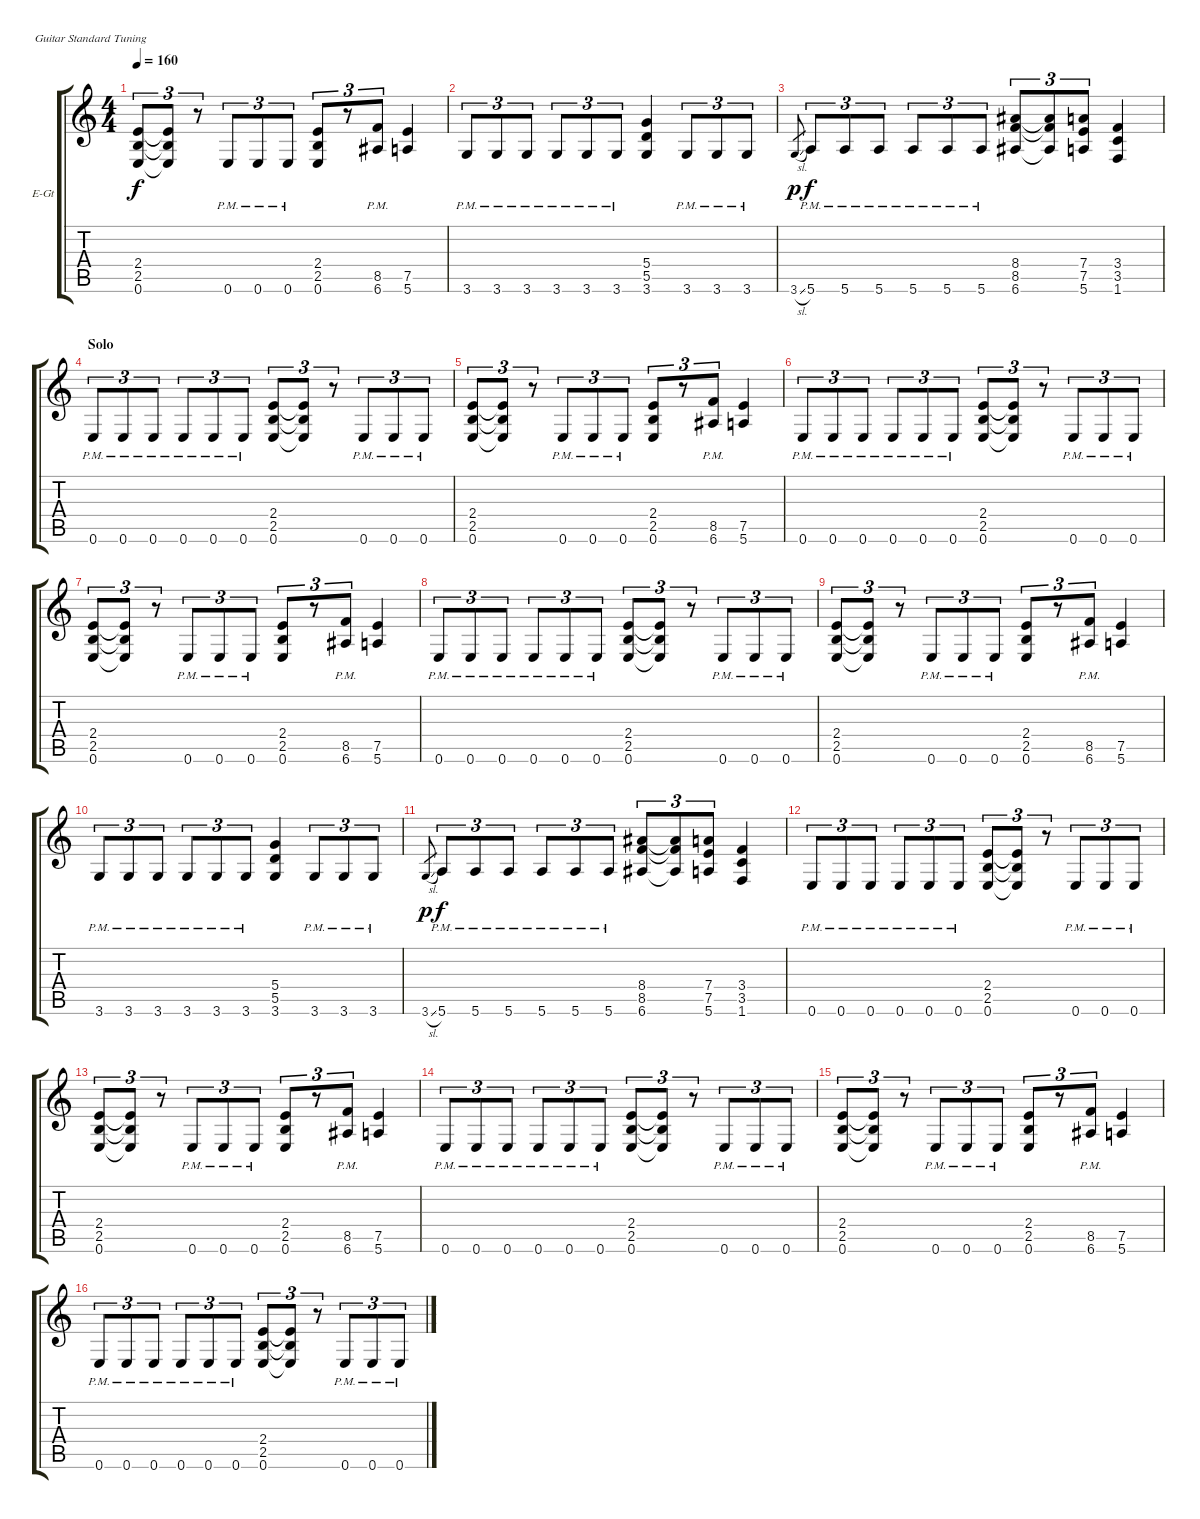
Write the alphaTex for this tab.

\bracketExtendMode groupsimilarinstruments
\firstSystemTrackNameOrientation horizontal
\otherSystemsTrackNameOrientation horizontal
\track ("Lead 2" "E-Gt") {instrument distortionguitar}
\staff {score tabs}
\tuning (E4 B3 G3 D3 A2 E2)
\ts (4 4)
\tempo 160
\clef g2
\ks c
(2.4 2.5 0.6).8{tu (3 2) dy f} (2.4{t} 2.5{t} 0.6{t}).8{tu (3 2)} r.8{tu (3 2)} 0.6{pm}.8{tu (3 2)} 0.6{pm}.8{tu (3 2)} 0.6{pm}.8{tu (3 2)} (2.4 2.5 0.6).8{tu (3 2)} r.8{tu (3 2)} (8.5{pm} 6.6{pm}).8{tu (3 2)} (7.5 5.6).4 |
3.6{pm}.8{tu (3 2)} 3.6{pm}.8{tu (3 2)} 3.6{pm}.8{tu (3 2)} 3.6{pm}.8{tu (3 2)} 3.6{pm}.8{tu (3 2)} 3.6{pm}.8{tu (3 2)} (5.4 5.5 3.6).4 3.6{pm}.8{tu (3 2)} 3.6{pm}.8{tu (3 2)} 3.6{pm}.8{tu (3 2)} |
3.6{sl}.8{gr dy p} 5.6{pm}.8{tu (3 2) dy f} 5.6{pm}.8{tu (3 2)} 5.6{pm}.8{tu (3 2)} 5.6{pm}.8{tu (3 2)} 5.6{pm}.8{tu (3 2)} 5.6{pm}.8{tu (3 2)} (8.4 8.5 6.6).8{tu (3 2)} (8.4{t} 8.5{t} 6.6{t}).8{tu (3 2)} (7.4 7.5 5.6).8{tu (3 2)} (3.4 3.5 1.6).4 |
\section ("" "Solo")
0.6{pm}.8{tu (3 2)} 0.6{pm}.8{tu (3 2)} 0.6{pm}.8{tu (3 2)} 0.6{pm}.8{tu (3 2)} 0.6{pm}.8{tu (3 2)} 0.6{pm}.8{tu (3 2)} (2.4 2.5 0.6).8{tu (3 2)} (2.4{t} 2.5{t} 0.6{t}).8{tu (3 2)} r.8{tu (3 2)} 0.6{pm}.8{tu (3 2)} 0.6{pm}.8{tu (3 2)} 0.6{pm}.8{tu (3 2)} |
(2.4 2.5 0.6).8{tu (3 2)} (2.4{t} 2.5{t} 0.6{t}).8{tu (3 2)} r.8{tu (3 2)} 0.6{pm}.8{tu (3 2)} 0.6{pm}.8{tu (3 2)} 0.6{pm}.8{tu (3 2)} (2.4 2.5 0.6).8{tu (3 2)} r.8{tu (3 2)} (8.5{pm} 6.6{pm}).8{tu (3 2)} (7.5 5.6).4 |
0.6{pm}.8{tu (3 2)} 0.6{pm}.8{tu (3 2)} 0.6{pm}.8{tu (3 2)} 0.6{pm}.8{tu (3 2)} 0.6{pm}.8{tu (3 2)} 0.6{pm}.8{tu (3 2)} (2.4 2.5 0.6).8{tu (3 2)} (2.4{t} 2.5{t} 0.6{t}).8{tu (3 2)} r.8{tu (3 2)} 0.6{pm}.8{tu (3 2)} 0.6{pm}.8{tu (3 2)} 0.6{pm}.8{tu (3 2)} |
(2.4 2.5 0.6).8{tu (3 2)} (2.4{t} 2.5{t} 0.6{t}).8{tu (3 2)} r.8{tu (3 2)} 0.6{pm}.8{tu (3 2)} 0.6{pm}.8{tu (3 2)} 0.6{pm}.8{tu (3 2)} (2.4 2.5 0.6).8{tu (3 2)} r.8{tu (3 2)} (8.5{pm} 6.6{pm}).8{tu (3 2)} (7.5 5.6).4 |
0.6{pm}.8{tu (3 2)} 0.6{pm}.8{tu (3 2)} 0.6{pm}.8{tu (3 2)} 0.6{pm}.8{tu (3 2)} 0.6{pm}.8{tu (3 2)} 0.6{pm}.8{tu (3 2)} (2.4 2.5 0.6).8{tu (3 2)} (2.4{t} 2.5{t} 0.6{t}).8{tu (3 2)} r.8{tu (3 2)} 0.6{pm}.8{tu (3 2)} 0.6{pm}.8{tu (3 2)} 0.6{pm}.8{tu (3 2)} |
(2.4 2.5 0.6).8{tu (3 2)} (2.4{t} 2.5{t} 0.6{t}).8{tu (3 2)} r.8{tu (3 2)} 0.6{pm}.8{tu (3 2)} 0.6{pm}.8{tu (3 2)} 0.6{pm}.8{tu (3 2)} (2.4 2.5 0.6).8{tu (3 2)} r.8{tu (3 2)} (8.5{pm} 6.6{pm}).8{tu (3 2)} (7.5 5.6).4 |
3.6{pm}.8{tu (3 2)} 3.6{pm}.8{tu (3 2)} 3.6{pm}.8{tu (3 2)} 3.6{pm}.8{tu (3 2)} 3.6{pm}.8{tu (3 2)} 3.6{pm}.8{tu (3 2)} (5.4 5.5 3.6).4 3.6{pm}.8{tu (3 2)} 3.6{pm}.8{tu (3 2)} 3.6{pm}.8{tu (3 2)} |
3.6{sl}.8{gr dy p} 5.6{pm}.8{tu (3 2) dy f} 5.6{pm}.8{tu (3 2)} 5.6{pm}.8{tu (3 2)} 5.6{pm}.8{tu (3 2)} 5.6{pm}.8{tu (3 2)} 5.6{pm}.8{tu (3 2)} (8.4 8.5 6.6).8{tu (3 2)} (8.4{t} 8.5{t} 6.6{t}).8{tu (3 2)} (7.4 7.5 5.6).8{tu (3 2)} (3.4 3.5 1.6).4 |
0.6{pm}.8{tu (3 2)} 0.6{pm}.8{tu (3 2)} 0.6{pm}.8{tu (3 2)} 0.6{pm}.8{tu (3 2)} 0.6{pm}.8{tu (3 2)} 0.6{pm}.8{tu (3 2)} (2.4 2.5 0.6).8{tu (3 2)} (2.4{t} 2.5{t} 0.6{t}).8{tu (3 2)} r.8{tu (3 2)} 0.6{pm}.8{tu (3 2)} 0.6{pm}.8{tu (3 2)} 0.6{pm}.8{tu (3 2)} |
(2.4 2.5 0.6).8{tu (3 2)} (2.4{t} 2.5{t} 0.6{t}).8{tu (3 2)} r.8{tu (3 2)} 0.6{pm}.8{tu (3 2)} 0.6{pm}.8{tu (3 2)} 0.6{pm}.8{tu (3 2)} (2.4 2.5 0.6).8{tu (3 2)} r.8{tu (3 2)} (8.5{pm} 6.6{pm}).8{tu (3 2)} (7.5 5.6).4 |
0.6{pm}.8{tu (3 2)} 0.6{pm}.8{tu (3 2)} 0.6{pm}.8{tu (3 2)} 0.6{pm}.8{tu (3 2)} 0.6{pm}.8{tu (3 2)} 0.6{pm}.8{tu (3 2)} (2.4 2.5 0.6).8{tu (3 2)} (2.4{t} 2.5{t} 0.6{t}).8{tu (3 2)} r.8{tu (3 2)} 0.6{pm}.8{tu (3 2)} 0.6{pm}.8{tu (3 2)} 0.6{pm}.8{tu (3 2)} |
(2.4 2.5 0.6).8{tu (3 2)} (2.4{t} 2.5{t} 0.6{t}).8{tu (3 2)} r.8{tu (3 2)} 0.6{pm}.8{tu (3 2)} 0.6{pm}.8{tu (3 2)} 0.6{pm}.8{tu (3 2)} (2.4 2.5 0.6).8{tu (3 2)} r.8{tu (3 2)} (8.5{pm} 6.6{pm}).8{tu (3 2)} (7.5 5.6).4 |
0.6{pm}.8{tu (3 2)} 0.6{pm}.8{tu (3 2)} 0.6{pm}.8{tu (3 2)} 0.6{pm}.8{tu (3 2)} 0.6{pm}.8{tu (3 2)} 0.6{pm}.8{tu (3 2)} (2.4 2.5 0.6).8{tu (3 2)} (2.4{t} 2.5{t} 0.6{t}).8{tu (3 2)} r.8{tu (3 2)} 0.6{pm}.8{tu (3 2)} 0.6{pm}.8{tu (3 2)} 0.6{pm}.8{tu (3 2)}
